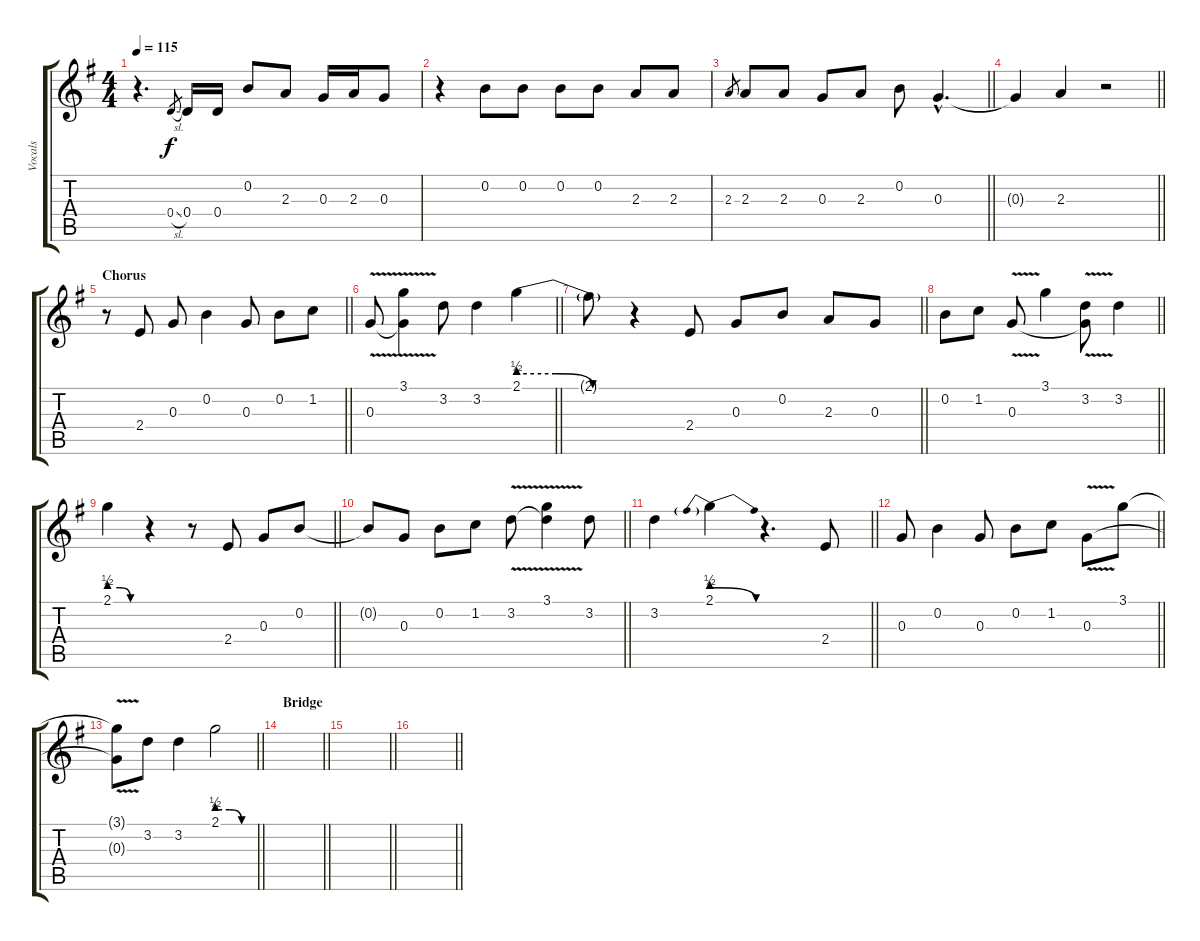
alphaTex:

\track ("Vocals" "Vocals") {instrument distortionguitar}
\staff {score tabs}
\tuning (E4 B3 G3 D3 A2 E2) {hide}
\ts (4 4)
\tempo 115
\clef g2
\ks eminor
r.4{d dy f} 0.4{sl}.8{gr} 0.4.16 0.4.16 0.2.8 2.3.8 0.3.16 2.3.16 0.3.8 |
r.4 0.2.8 0.2.8 0.2.8 0.2.8 2.3.8 2.3.8 |
\barLineRight lightlight
2.3.8{gr} 2.3.8 2.3.8 0.3.8 2.3.8 0.2.8 0.3{hac}.4{d} |
\barLineRight lightlight
0.3{t}.4 2.3.4 r.2 |
\section ("" "Chorus")
\barLineRight lightlight
r.8 2.4.8 0.3.8 0.2.4 0.3.8 0.2.8 1.2.8 |
\barLineRight lightlight
0.3{v}.8 (3.1 0.3{t}).4 3.2.8 3.2.4 2.1{be (custom 0 2 20 2 40 0 60 0)}.4 |
\barLineRight lightlight
2.1{t}.8 r.4 2.4.8 0.3.8 0.2.8 2.3.8 0.3.8 |
\barLineRight lightlight
0.2.8 1.2.8 0.3{v}.8 3.1.4 (3.2 0.3{t}).8 3.2.4 |
\barLineRight lightlight
2.1{be (custom 0 2 20 2 40 0 60 0)}.4 r.4 r.8 2.4.8 0.3.8 0.2.8 |
\barLineRight lightlight
0.2{t}.8 0.3.8 0.2.8 1.2.8 3.2{v}.8 (3.1 3.2{t}).4 3.2.8 |
\barLineRight lightlight
3.2.4 2.1{be (prebendrelease 0 2 60 0)}.4 r.4{d} 2.4.8 |
\barLineRight lightlight
0.3.8 0.2.4 0.3.8 0.2.8 1.2.8 0.3{v}.8 3.1.8 |
\barLineRight lightlight
(3.1{t} 0.3{t}).8 3.2.8 3.2.4 2.1{be (custom 0 2 20 2 40 0 60 0)}.2 |
\section ("" "Bridge")
\barLineRight lightlight
|
\barLineRight lightlight
|
\barLineRight lightlight
